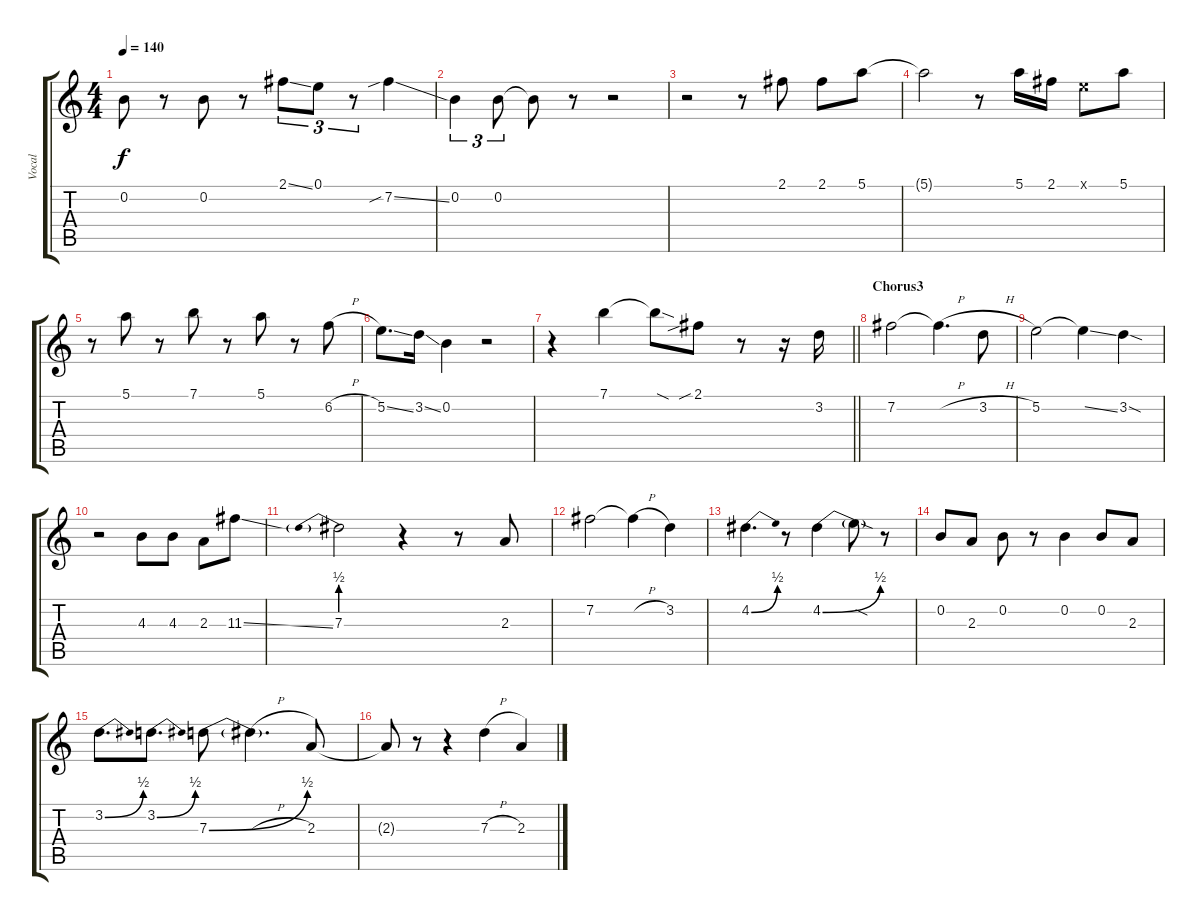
\track ("Vocal" "Vocal") {instrument overdrivenguitar}
\staff {score tabs}
\tuning (E4 B3 G3 D3 A2 E2) {hide}
\ts (4 4)
\tempo 140
\clef g2
\ks c
0.2.8{dy f} r.8 0.2.8 r.8 2.1{ss}.8{tu (3 2)} 0.1.8{tu (3 2)} r.8{tu (3 2)} 7.2{sib ss}.4 |
0.2.4{tu (3 2)} 0.2.8{tu (3 2)} 0.2{t}.8 r.8 r.2 |
r.2 r.8 2.1.8 2.1.8 5.1.8 |
5.1{t}.2 r.8 5.1.16 2.1.16 0.1{x}.8 5.1.8 |
r.8 5.1.8 r.8 7.1.8 r.8 5.1.8 r.8 6.2{h}.8 |
5.2{ss}.8{d} 3.2{ss}.16 0.2.4 r.2 |
\barLineRight lightlight
r.4 7.1.4 7.1{sod t}.8 2.1{sib}.8 r.8 r.16 3.2.16 |
\section ("" "Chorus3")
7.2.2 7.2{h t}.4{d} 3.2{h}.8 |
5.2.2 5.2{ss t}.4 3.2{sod}.4 |
r.2 4.3.8 4.3.8 2.3.8 11.3{ss}.8 |
7.3{be (prebend 0 2 60 2)}.2 r.4 r.8 2.3.8 |
7.2.2 7.2{h t}.4 3.2.4 |
4.2{be (bend 0 0 60 2)}.4{d} r.8 4.2{be (bend 0 0 60 2)}.4 4.2{sod t}.8 r.8 |
0.2.8 2.3.8 0.2.8 r.8 0.2.4 0.2.8 2.3.8 |
3.2{be (bend 0 0 60 2)}.8{d} 3.2{be (bend 0 0 60 2)}.8{d} 7.3{be (bend 0 0 60 2)}.8 7.3{h t}.4{d} 2.3.8 |
2.3{t}.8 r.8 r.4 7.3{h}.4 2.3.4
